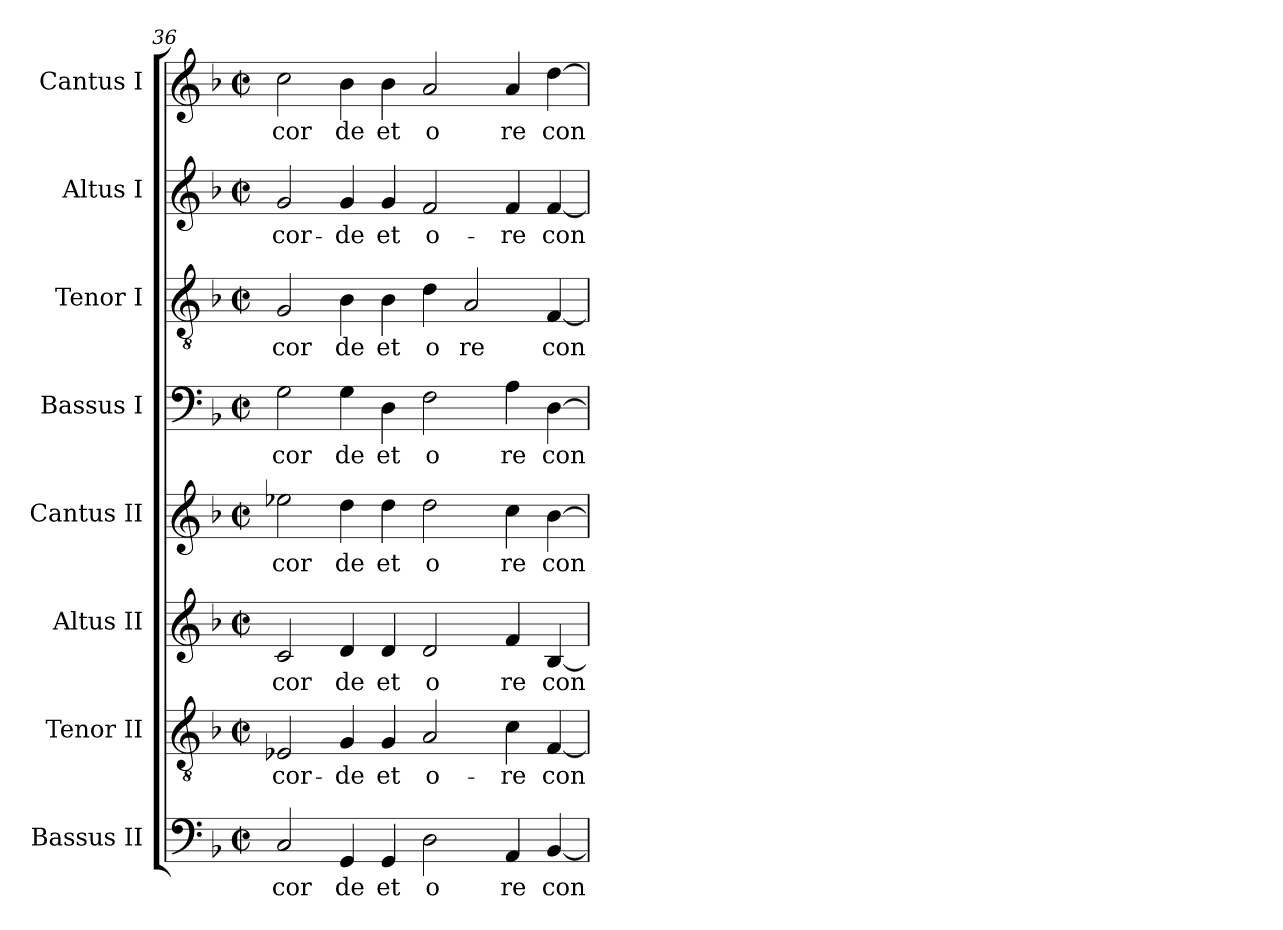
**kern	**text	**kern	**text	**kern	**text	**kern	**text	**kern	**text	**kern	**text	**kern	**text	**kern	**text
*part8	*part8	*part7	*part7	*part6	*part6	*part5	*part5	*part4	*part4	*part3	*part3	*part2	*part2	*part1	*part1
*staff8	*staff8	*staff7	*staff7	*staff6	*staff6	*staff5	*staff5	*staff4	*staff4	*staff3	*staff3	*staff2	*staff2	*staff1	*staff1
*I"Bassus II	*	*I"Tenor II	*	*I"Altus II	*	*I"Cantus II	*	*I"Bassus I	*	*I"Tenor I	*	*I"Altus I	*	*I"Cantus I	*
*clefF4	*	*clefGv2	*	*clefG2	*	*clefG2	*	*clefF4	*	*clefGv2	*	*clefG2	*	*clefG2	*
*k[b-]	*	*k[b-]	*	*k[b-]	*	*k[b-]	*	*k[b-]	*	*k[b-]	*	*k[b-]	*	*k[b-]	*
*F:	*	*F:	*	*F:	*	*F:	*	*F:	*	*F:	*	*F:	*	*F:	*
*M2/2	*	*M2/2	*	*M2/2	*	*M2/2	*	*M2/2	*	*M2/2	*	*M2/2	*	*M2/2	*
*met(c|)	*	*met(c|)	*	*met(c|)	*	*met(c|)	*	*met(c|)	*	*met(c|)	*	*met(c|)	*	*met(c|)	*
=36	=36	=36	=36	=36	=36	=36	=36	=36	=36	=36	=36	=36	=36	=36	=36
!	!LO:LY:b:cj	!	!LO:LY:b:cj	!	!LO:LY:b:cj	!	!LO:LY:b:cj	!	!LO:LY:b:cj	!	!LO:LY:b:cj	!	!LO:LY:b:cj	!	!LO:LY:b:cj
2C/	cor	2E-X/	cor-	2c/	cor	2ee-X\	cor	2G\	cor	2G/	cor	2g/	cor-	2cc\	cor
!	!LO:LY:b:cj	!	!LO:LY:b:cj	!	!LO:LY:b:cj	!	!LO:LY:b:cj	!	!LO:LY:b:cj	!	!LO:LY:b:cj	!	!LO:LY:b:cj	!	!LO:LY:b:cj
4GG/	de	4G/	-de	4d/	de	4dd\	de	4G\	de	4B-\	de	4g/	-de	4b-\	de
!	!LO:LY:b:cj	!	!LO:LY:b:cj	!	!LO:LY:b:cj	!	!LO:LY:b:cj	!	!LO:LY:b:cj	!	!LO:LY:b:cj	!	!LO:LY:b:cj	!	!LO:LY:b:cj
4GG/	et	4G/	et	4d/	et	4dd\	et	4D\	et	4B-\	et	4g/	et	4b-\	et
!	!LO:LY:b:cj	!	!LO:LY:b:cj	!	!LO:LY:b:cj	!	!LO:LY:b:cj	!	!LO:LY:b:cj	!	!LO:LY:b:cj	!	!LO:LY:b:cj	!	!LO:LY:b:cj
2D\	o	2A/	o-	2d/	o	2dd\	o	2F\	o	4d\	o	2f/	o-	2a/	o
!	!	!	!	!	!	!	!	!	!	!	!LO:LY:b:cj	!	!	!	!
.	.	.	.	.	.	.	.	.	.	2A/	re	.	.	.	.
!	!LO:LY:b:cj	!	!LO:LY:b:cj	!	!LO:LY:b:cj	!	!LO:LY:b:cj	!	!LO:LY:b:cj	!	!	!	!LO:LY:b:cj	!	!LO:LY:b:cj
4AA/	re	4c\	-re	4f/	re	4cc\	re	4A\	re	.	.	4f/	-re	4a/	re
!	!LO:LY:b	!	!LO:LY:b	!	!LO:LY:b	!	!LO:LY:b	!	!LO:LY:b	!	!LO:LY:b	!	!LO:LY:b	!	!LO:LY:b
[<4BB-/	con	[<4F/	con-	[<4B-/	con	[>4b-\	con	[>4D\	con	[<4F/	con	[<4f/	con-	[>4dd\	con
=	=	=	=	=	=	=	=	=	=	=	=	=	=	=	=
*-	*-	*-	*-	*-	*-	*-	*-	*-	*-	*-	*-	*-	*-	*-	*-
